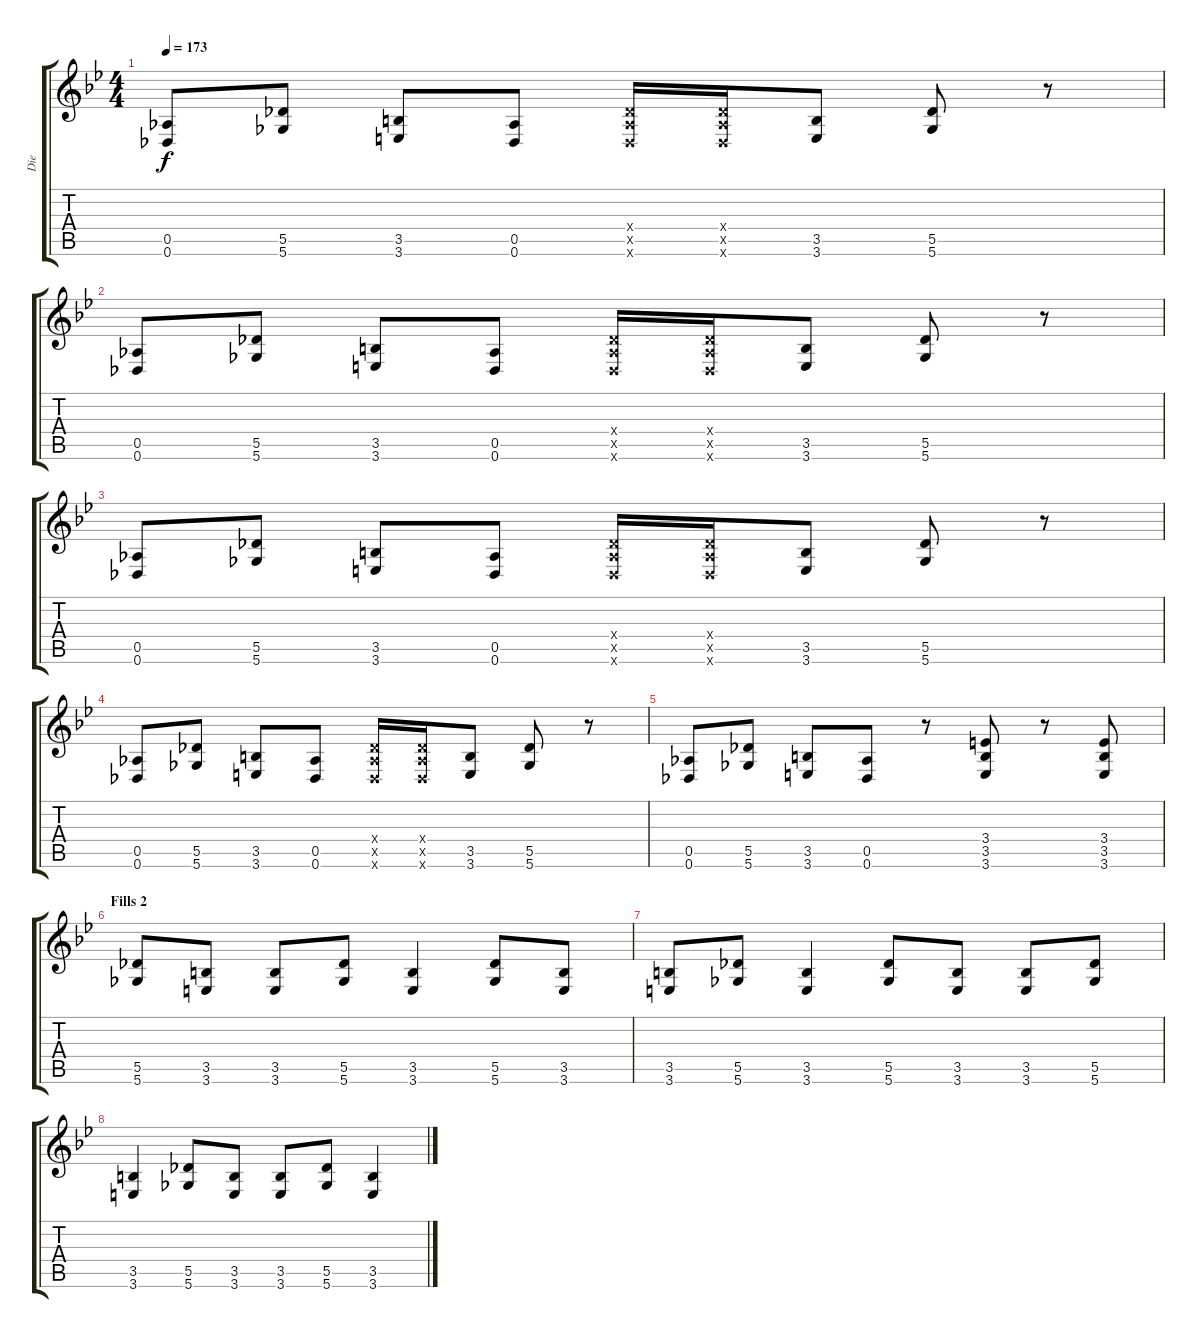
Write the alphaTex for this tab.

\track ("Die" "Die") {instrument distortionguitar}
\staff {score tabs}
\tuning (Eb4 Bb3 Gb3 Db3 Ab2 Db2) {hide}
\ts (4 4)
\tempo 173
\clef g2
\ks bb
(0.5 0.6).8{dy f} (5.5 5.6).8 (3.5 3.6).8 (0.5 0.6).8 (0.4{x} 0.5{x} 0.6{x}).16 (0.4{x} 0.5{x} 0.6{x}).16 (3.5 3.6).8 (5.5 5.6).8 r.8 |
(0.5 0.6).8 (5.5 5.6).8 (3.5 3.6).8 (0.5 0.6).8 (0.4{x} 0.5{x} 0.6{x}).16 (0.4{x} 0.5{x} 0.6{x}).16 (3.5 3.6).8 (5.5 5.6).8 r.8 |
(0.5 0.6).8 (5.5 5.6).8 (3.5 3.6).8 (0.5 0.6).8 (0.4{x} 0.5{x} 0.6{x}).16 (0.4{x} 0.5{x} 0.6{x}).16 (3.5 3.6).8 (5.5 5.6).8 r.8 |
(0.5 0.6).8 (5.5 5.6).8 (3.5 3.6).8 (0.5 0.6).8 (0.4{x} 0.5{x} 0.6{x}).16 (0.4{x} 0.5{x} 0.6{x}).16 (3.5 3.6).8 (5.5 5.6).8 r.8 |
(0.5 0.6).8 (5.5 5.6).8 (3.5 3.6).8 (0.5 0.6).8 r.8 (3.4 3.5 3.6).8 r.8 (3.4 3.5 3.6).8 |
\section ("" "Fills 2")
(5.5 5.6).8 (3.5 3.6).8 (3.5 3.6).8 (5.5 5.6).8 (3.5 3.6).4 (5.5 5.6).8 (3.5 3.6).8 |
(3.5 3.6).8 (5.5 5.6).8 (3.5 3.6).4 (5.5 5.6).8 (3.5 3.6).8 (3.5 3.6).8 (5.5 5.6).8 |
(3.5 3.6).4 (5.5 5.6).8 (3.5 3.6).8 (3.5 3.6).8 (5.5 5.6).8 (3.5 3.6).4
